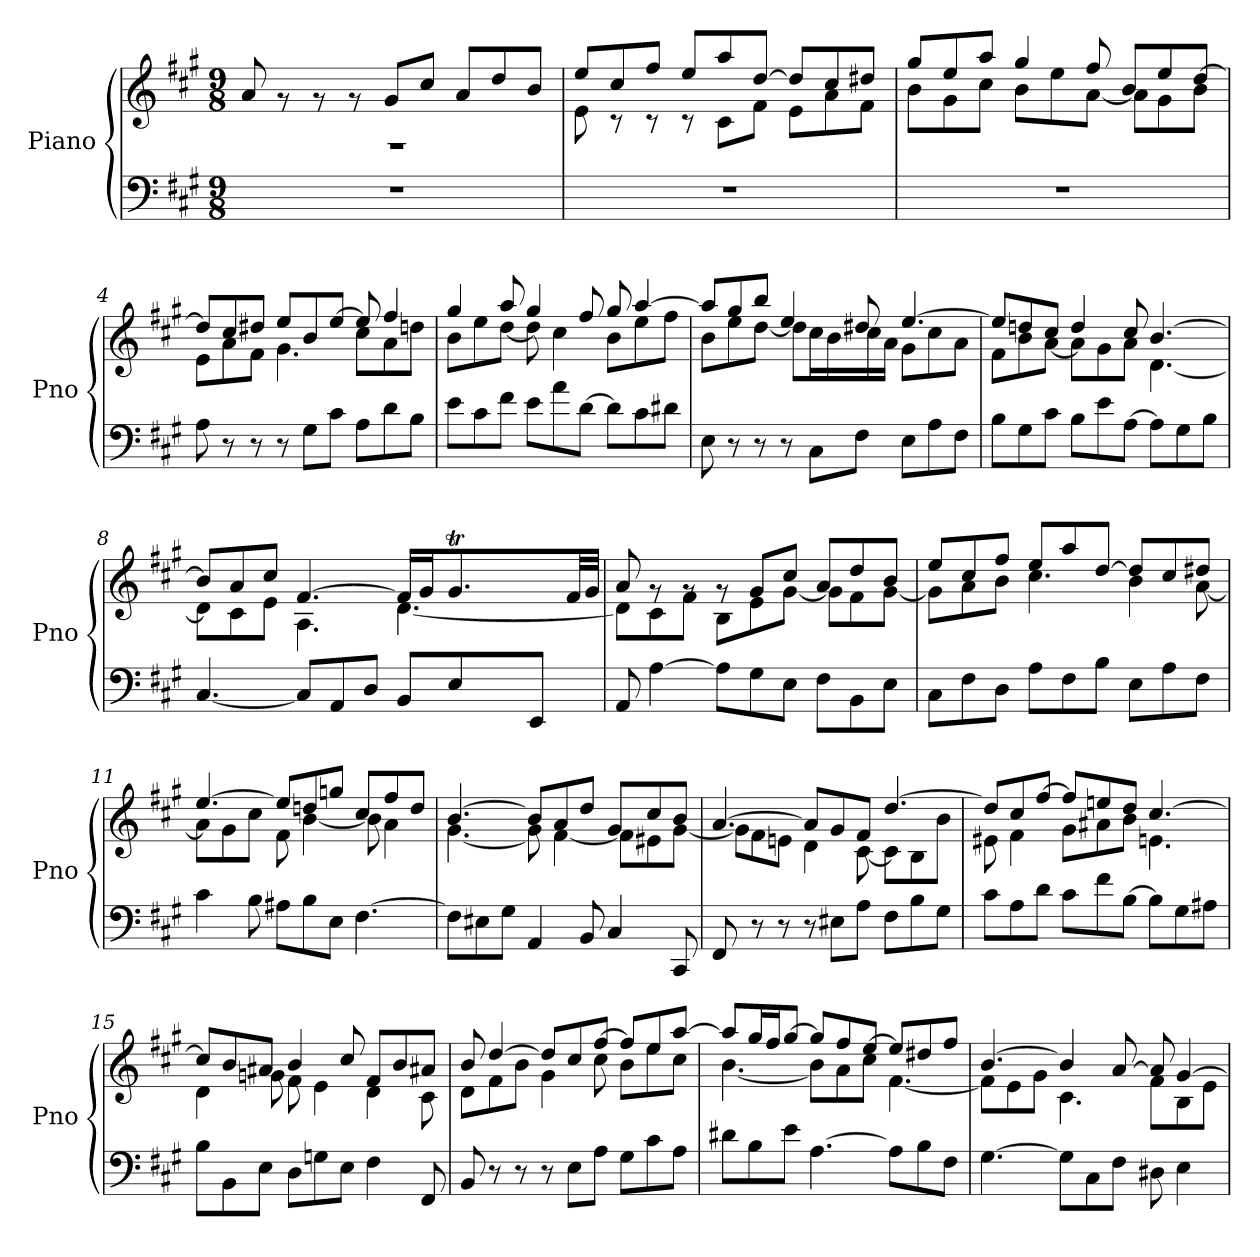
**kern	**kern
*part1	*part1
*staff2	*staff1
*I"Piano	*
*I'Pno	*
*clefF4	*clefG2
*k[f#c#g#]	*k[f#c#g#]
*M9/8	*M9/8
=1	=1
*	*^
8%9r	8%9rF	8a/
.	.	8rg
.	.	8rg
.	.	8rg
.	.	8g#/L
.	.	8cc#/J
.	.	8a/L
.	.	8dd/
.	.	8b/J
=2	=2	=2
8%9r	8ee/L	8e\
.	8cc#/	8r
.	8ff#/J	8r
.	8ee/L	8r
.	8aa/	8c#\L
.	[8dd/J	8f#\J
.	8dd/L]	8e\L
.	8cc#/	8a\
.	8dd#X/J	8f#\J
=3	=3	=3
8%9r	8gg#/L	8b\L
.	8ee/	8g#\
.	8aa/J	8cc#\J
.	4gg#/	8b\L
.	.	8ee\
.	8ff#/	[8a\J
.	8b/L	8a\L]
.	8ee/	8g#\
.	[8dd/J	8b\J
=4	=4	=4
8A\	8dd/L]	8e\L
8r	8cc#/	8a\
8r	8dd#X/J	8f#\J
8r	8ee/L	4.g#\
8G#\L	8b/	.
8c#\J	[8ee/J	.
8A\L	8ee/]	8cc#\L
8d\	4ff#/	8a\
8B\J	.	8ddn\J
!!LO:LB:g=z	!!
=5	=5	=5
8e\L	4gg#/	8b\L
8c#\	.	8ee\
8f#\J	8aa/	[8dd\J
8e\L	4gg#/	8dd\]
8a\	.	4cc#\
[8d\J	8ff#/	.
8d\L]	8gg#/	8b\L
8c#\	[4aa/	8ee\
8d#X\J	.	8ff#\J
=6	=6	=6
8E\	8aa/L]	8b\L
8r	8gg#/	8ee\
8r	8bb/J	[8dd\J
8r	4ee/	8dd\L]
8C#\L	.	16cc#\L
.	.	16b\
8F#\J	8dd#X/	16cc#\
.	.	16a\JJ
8E\L	[4.ee/	8g#\L
8A\	.	8cc#\
8F#\J	.	8a\J
=7	=7	=7
8B\L	8ee/L]	8f#\L
8G#\	8ddn/	8b\
8c#\J	8cc#/J	[8a\J
8B\L	4dd/	8a\L]
8e\	.	8g#\
[8A\J	8cc#/	8a\J
8A\L]	[4.b/	[4.d\
8G#\	.	.
8B\J	.	.
!!LO:LB:g=z
=8	=8	=8
*	*	*^
[4.C#/	8b/L]	8d\L]	2..ryy
.	8a/	8c#\	.
.	8cc#/J	8e\J	.
8C#/L]	[4.f#/	4.A\	.
8AA/	.	.	.
8D/J	.	.	.
8BB/L	16f#/LL]	[4.d\	.
.	16g#/J	.	.
8E/	8.g#t/	.	32ayy
.	.	.	32g#yy
.	.	.	32ayy
.	.	.	32g#yy
8EE/J	.	.	32ayy
.	.	.	32g#yy
.	32f#/LL	.	16ryy
.	32g#/JJJ	.	.
*	*	*v	*v
!!LO:LB:g=z
=9	=9	=9
8AA/	8a/	8d\L]
[4A\	8rg	8c#\
.	8rg	8f#\J
8A\L]	8rg	8B\L
8G#\	8g#/L	8e\
8E\J	8cc#/J	[8g#\J
8F#\L	8a/L	8g#\L]
8BB\	8dd/	8f#\
8E\J	8b/J	[8g#\J
=10	=10	=10
8C#\L	8ee/L	8g#\L]
8F#\	8cc#/	8a\
8D\J	8ff#/J	8b\J
8A\L	8ee/L	4.cc#\
8F#\	8aa/	.
8B\J	[8dd/J	.
8E\L	8dd/L]	4b\
8A\	8cc#/	.
8F#\J	8dd#X/J	[8a\
=11	=11	=11
4c#\	[4.ee/	8a\L]
.	.	8g#\
8B\	.	8cc#\J
8A#X\L	8ee/L]	8f#\
8B\	8ddn/	[4b\
8E\J	8ggn/J	.
[4.F#\	8cc#/L	8b\]
.	8ff#/	4a\
.	8dd/J	.
=12	=12	=12
8F#\L]	[4.b/	[4.g#\
8E#X\	.	.
8G#\J	.	.
4AA/	8b/L]	8g#\]
.	8a/	[4f#\
8BB/	8dd/J	.
4C#/	8g#/L	8f#\L]
.	8cc#/	8e#X\
8CC#/	8b/J	[8g#\J
!!LO:LB:g=z	!!
=13	=13	=13
8FF#/	[4.a/	8g#\L]
8r	.	8f#\
8r	.	8en\J
8r	8a/L]	4d\
8E#X\L	8g#/	.
8A\J	8f#/J	[8c#\
8F#\L	[4.dd/	8c#\L]
8B\	.	8B\
8G#\J	.	8b\J
=14	=14	=14
8c#\L	8dd/L]	8e#X\
8A\	8cc#/	4f#\
8d\J	[8ff#/J	.
8c#\L	8ff#/L]	8g#\L
8f#\	8een/	8a#X\
[8B\J	8dd/J	8b\J
8B\L]	[4.cc#/	4.en\
8G#\	.	.
8A#X\J	.	.
=15	=15	=15
8B\L	8cc#/L]	4d\
8BB\	8b/	.
8E\J	8a#X/J	8gn\
8D\L	4b/	8f#\
8Gn\	.	4e\
8E\J	8cc#/	.
4F#\	8f#/L	4d\
.	8b/	.
8FF#/	8a#X/J	8c#\
!!LO:PB:g=z	!!
=16	=16	=16
8BB/	8b/	8d\L
8r	[4dd/	8f#\
8r	.	8b\J
8r	8dd/L]	4g#\
8E\L	8cc#/	.
8A\J	[8ff#/J	8cc#\
8G#\L	8ff#/L]	8b\L
8c#\	8ee/	8ee\
8A\J	[8aa/J	8cc#\J
!!LO:LB:g=z	!!
=17	=17	=17
8d#X\L	8aa/L]	[4.b\
8B\	16gg#/L	.
.	16ff#/J	.
8e\J	[8gg#/J	.
[4.A\	8gg#/L]	8b\L]
.	8ff#/	8a\
.	[8ee/J	8cc#\J
8A\L]	8ee/L]	[4.f#\
8B\	8dd#X/	.
8F#\J	8ff#/J	.
=18	=18	=18
[4.G#\	[4.b/	8f#\L]
.	.	8e\
.	.	8g#\J
8G#\L]	4b/]	4.c#\
8C#\	.	.
8F#\J	[8a/	.
8D#X\	8a/]	8f#\L
4E\	[4g#/	8B\
.	.	8e\J
*	*v	*v
=	=
*-	*-
